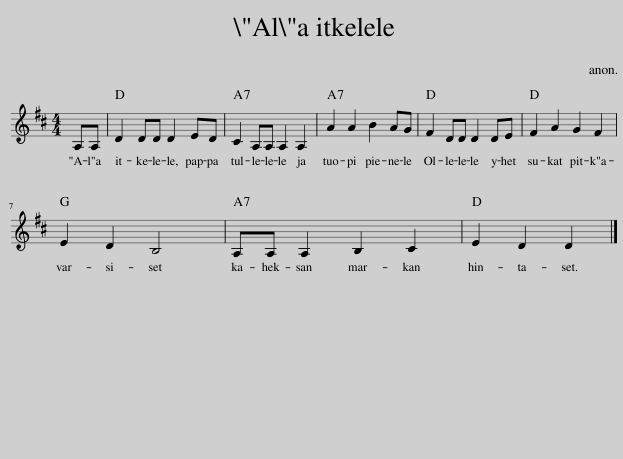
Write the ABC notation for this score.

X:1
L:1/8
M:4/4
I:linebreak $
K:D
V:1 treble
V:1
 A,A, | D2 DD D2 ED | C2 A,A, A,2 A,2 | A2 A2 B2 AG | F2 DD D2 DE | %5
 F2 A2 G2 F2 |$ E2 D2 B,4 | A,A, A,2 B,2 C2 | E2 D2 D2 |] %9
